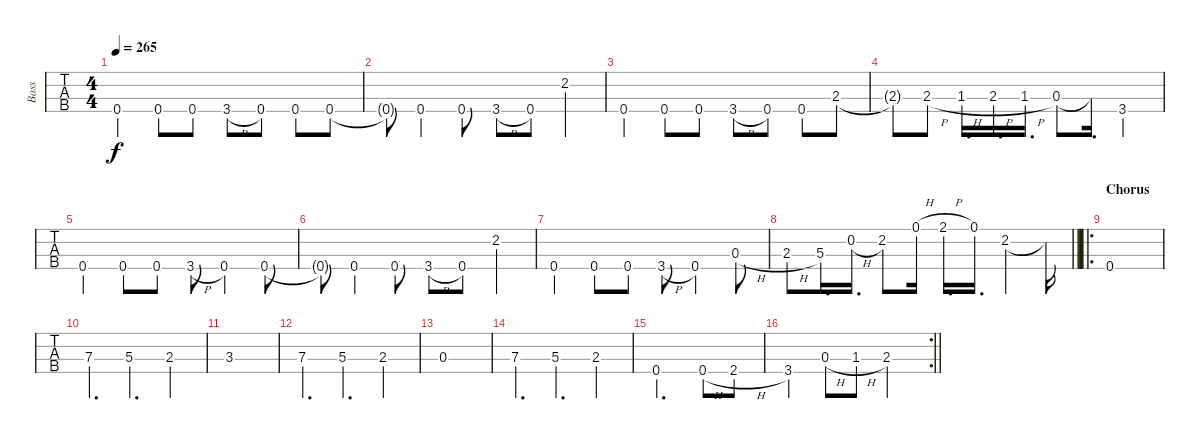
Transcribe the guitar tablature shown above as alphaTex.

\track ("Bass" "Bass") {instrument electricbassfinger}
\staff {tabs}
\tuning (Gb2 Db2 Ab1 Eb1) {hide}
\ts (4 4)
\tempo 265
\clef f4
\ks c
0.4.4{dy f} 0.4.8 0.4.8 3.4{h}.8 0.4.8 0.4.8 0.4.8 |
0.4{t}.8 0.4.4 0.4.8 3.4{h}.8 0.4.8 2.2.4 |
0.4.4 0.4.8 0.4.8 3.4{h}.8 0.4.8 0.4.8 2.3.8 |
2.3{t}.8 2.3{h}.8 1.3{h}.16{d} 2.3{h}.16{d} 1.3{h}.16{d} 0.3.8 0.3{t}.16{d} 3.4.4 |
0.4.4 0.4.8 0.4.8 3.4{h}.8 0.4.4 0.4.8 |
0.4{t}.8 0.4.4 0.4.8 3.4{h}.8 0.4.8 2.2.4 |
0.4.4 0.4.8 0.4.8 3.4{h}.8 0.4.4 0.3{h}.8 |
\barLineRight lightlight
2.3{h}.8 5.3.16{d} 0.2{h}.16{d} 2.2.8 0.1{h}.16 2.1{h}.16{d} 0.1.16{d} 2.2.4 2.2{t}.16 |
\ro
\section ("" "Chorus")
0.4.1 |
7.3.4{d} 5.3.4{d} 2.3.4 |
3.3.1 |
7.3.4{d} 5.3.4{d} 2.3.4 |
0.3.1 |
7.3.4{d} 5.3.4{d} 2.3.4 |
0.4.2{d} 0.4{h}.8 2.4{h}.8 |
\rc 2
\barLineRight lightlight
3.4.4 0.3{h}.8 1.3{h}.8 2.3.2
